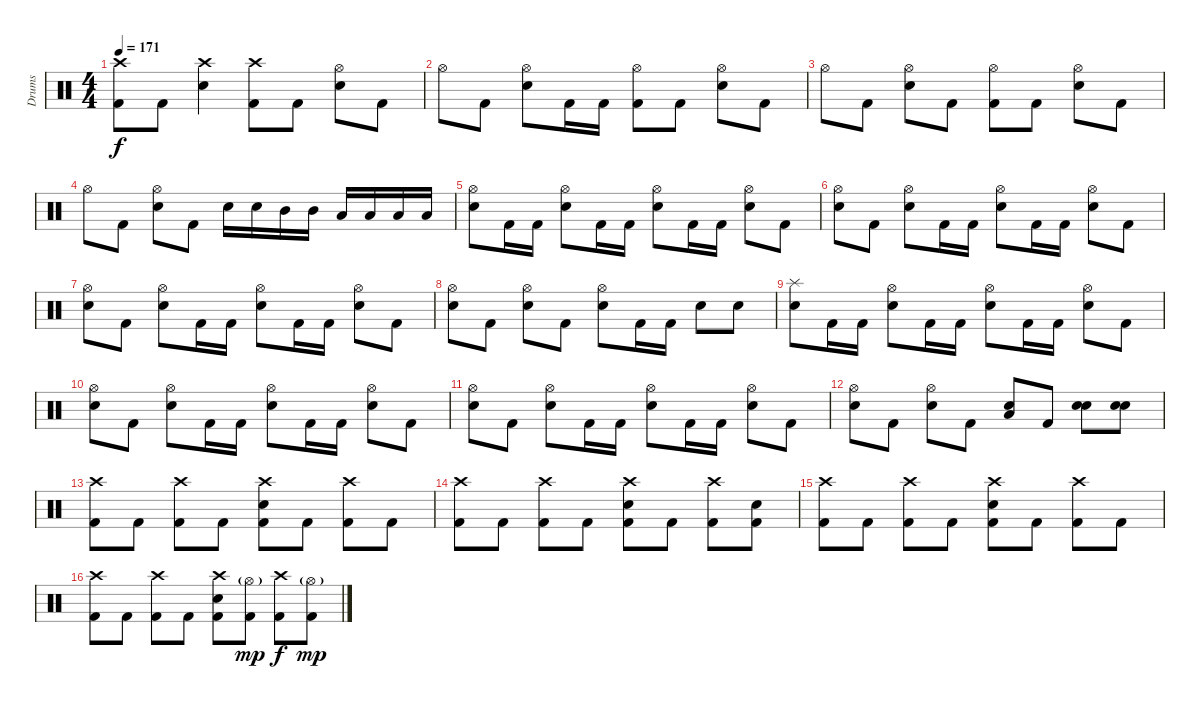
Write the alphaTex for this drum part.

\track ("Drums" "Drums") {instrument percussion}
\staff {score}
\articulation defaults
\ts (4 4)
\tempo 171
\clef neutral
\ks c
("Crash high (hit)" "Kick (hit) 2").8{dy f} "Kick (hit) 2".8 ("Crash high (hit)" "Electric Snare (hit)").4 ("Crash high (hit)" "Kick (hit) 2").8 "Kick (hit) 2".8 ("Hi-Hat (open)" "Electric Snare (hit)").8 "Kick (hit) 2".8 |
"Hi-Hat (open)".8 "Kick (hit) 2".8 ("Hi-Hat (open)" "Electric Snare (hit)").8 "Kick (hit) 2".16 "Kick (hit) 2".16 ("Hi-Hat (open)" "Kick (hit) 2").8 "Kick (hit) 2".8 ("Hi-Hat (open)" "Electric Snare (hit)").8 "Kick (hit) 2".8 |
"Hi-Hat (open)".8 "Kick (hit) 2".8 ("Hi-Hat (open)" "Electric Snare (hit)").8 "Kick (hit) 2".8 ("Hi-Hat (open)" "Kick (hit) 2").8 "Kick (hit) 2".8 ("Hi-Hat (open)" "Electric Snare (hit)").8 "Kick (hit) 2".8 |
"Hi-Hat (open)".8 "Kick (hit) 2".8 ("Hi-Hat (open)" "Electric Snare (hit)").8 "Kick (hit) 2".8 "Electric Snare (hit)".16 "Electric Snare (hit)".16 "Mid Tom (hit)".16 "Mid Tom (hit)".16 "Low Tom (hit)".16 "Low Tom (hit)".16 "Low Floor Tom (hit)".16 "Low Floor Tom (hit)".16 |
("Hi-Hat (open)" "Electric Snare (hit)").8 "Kick (hit) 2".16 "Kick (hit) 2".16 ("Hi-Hat (open)" "Electric Snare (hit)").8 "Kick (hit) 2".16 "Kick (hit) 2".16 ("Hi-Hat (open)" "Electric Snare (hit)").8 "Kick (hit) 2".16 "Kick (hit) 2".16 ("Hi-Hat (open)" "Electric Snare (hit)").8 "Kick (hit) 2".8 |
("Hi-Hat (open)" "Electric Snare (hit)").8 "Kick (hit) 2".8 ("Hi-Hat (open)" "Electric Snare (hit)").8 "Kick (hit) 2".16 "Kick (hit) 2".16 ("Hi-Hat (open)" "Electric Snare (hit)").8 "Kick (hit) 2".16 "Kick (hit) 2".16 ("Hi-Hat (open)" "Electric Snare (hit)").8 "Kick (hit) 2".8 |
("Hi-Hat (open)" "Electric Snare (hit)").8 "Kick (hit) 2".8 ("Hi-Hat (open)" "Electric Snare (hit)").8 "Kick (hit) 2".16 "Kick (hit) 2".16 ("Hi-Hat (open)" "Electric Snare (hit)").8 "Kick (hit) 2".16 "Kick (hit) 2".16 ("Hi-Hat (open)" "Electric Snare (hit)").8 "Kick (hit) 2".8 |
("Hi-Hat (open)" "Electric Snare (hit)").8 "Kick (hit) 2".8 ("Hi-Hat (open)" "Electric Snare (hit)").8 "Kick (hit) 2".8 ("Hi-Hat (open)" "Electric Snare (hit)").8 "Kick (hit) 2".16 "Kick (hit) 2".16 "Electric Snare (hit)".8 "Electric Snare (hit)".8 |
("Splash (hit)" "Electric Snare (hit)").8 "Kick (hit) 2".16 "Kick (hit) 2".16 ("Hi-Hat (open)" "Electric Snare (hit)").8 "Kick (hit) 2".16 "Kick (hit) 2".16 ("Hi-Hat (open)" "Electric Snare (hit)").8 "Kick (hit) 2".16 "Kick (hit) 2".16 ("Hi-Hat (open)" "Electric Snare (hit)").8 "Kick (hit) 2".8 |
("Hi-Hat (open)" "Electric Snare (hit)").8 "Kick (hit) 2".8 ("Hi-Hat (open)" "Electric Snare (hit)").8 "Kick (hit) 2".16 "Kick (hit) 2".16 ("Hi-Hat (open)" "Electric Snare (hit)").8 "Kick (hit) 2".16 "Kick (hit) 2".16 ("Hi-Hat (open)" "Electric Snare (hit)").8 "Kick (hit) 2".8 |
("Hi-Hat (open)" "Electric Snare (hit)").8 "Kick (hit) 2".8 ("Hi-Hat (open)" "Electric Snare (hit)").8 "Kick (hit) 2".16 "Kick (hit) 2".16 ("Hi-Hat (open)" "Electric Snare (hit)").8 "Kick (hit) 2".16 "Kick (hit) 2".16 ("Hi-Hat (open)" "Electric Snare (hit)").8 "Kick (hit) 2".8 |
("Hi-Hat (open)" "Electric Snare (hit)").8 "Kick (hit) 2".8 ("Hi-Hat (open)" "Electric Snare (hit)").8 "Kick (hit) 2".8 ("Electric Snare (hit)" "Low Floor Tom (hit)").8{bu 480} "Kick (hit) 2".8 ("Electric Snare (hit)" "Electric Snare (hit)").8{bu 120} ("Electric Snare (hit)" "Electric Snare (hit)").8{bu 60} |
("Crash high (hit)" "Kick (hit) 2").8 "Kick (hit) 2".8 ("Crash high (hit)" "Kick (hit) 2").8 "Kick (hit) 2".8 ("Crash high (hit)" "Electric Snare (hit)" "Kick (hit) 2").8 "Kick (hit) 2".8 ("Crash high (hit)" "Kick (hit) 2").8 "Kick (hit) 2".8 |
("Crash high (hit)" "Kick (hit) 2").8 "Kick (hit) 2".8 ("Crash high (hit)" "Kick (hit) 2").8 "Kick (hit) 2".8 ("Crash high (hit)" "Electric Snare (hit)" "Kick (hit) 2").8 "Kick (hit) 2".8 ("Crash high (hit)" "Kick (hit) 2").8 ("Electric Snare (hit)" "Kick (hit) 2").8 |
("Crash high (hit)" "Kick (hit) 2").8 "Kick (hit) 2".8 ("Crash high (hit)" "Kick (hit) 2").8 "Kick (hit) 2".8 ("Crash high (hit)" "Electric Snare (hit)" "Kick (hit) 2").8 "Kick (hit) 2".8 ("Crash high (hit)" "Kick (hit) 2").8 "Kick (hit) 2".8 |
("Crash high (hit)" "Kick (hit) 2").8 "Kick (hit) 2".8 ("Crash high (hit)" "Kick (hit) 2").8 "Kick (hit) 2".8 ("Crash high (hit)" "Electric Snare (hit)" "Kick (hit) 2").8 ("Hi-Hat (open)"{g} "Kick (hit) 2").8{dy mp} ("Crash high (hit)" "Kick (hit) 2").8{dy f} ("Hi-Hat (open)"{g} "Kick (hit) 2").8{dy mp}
